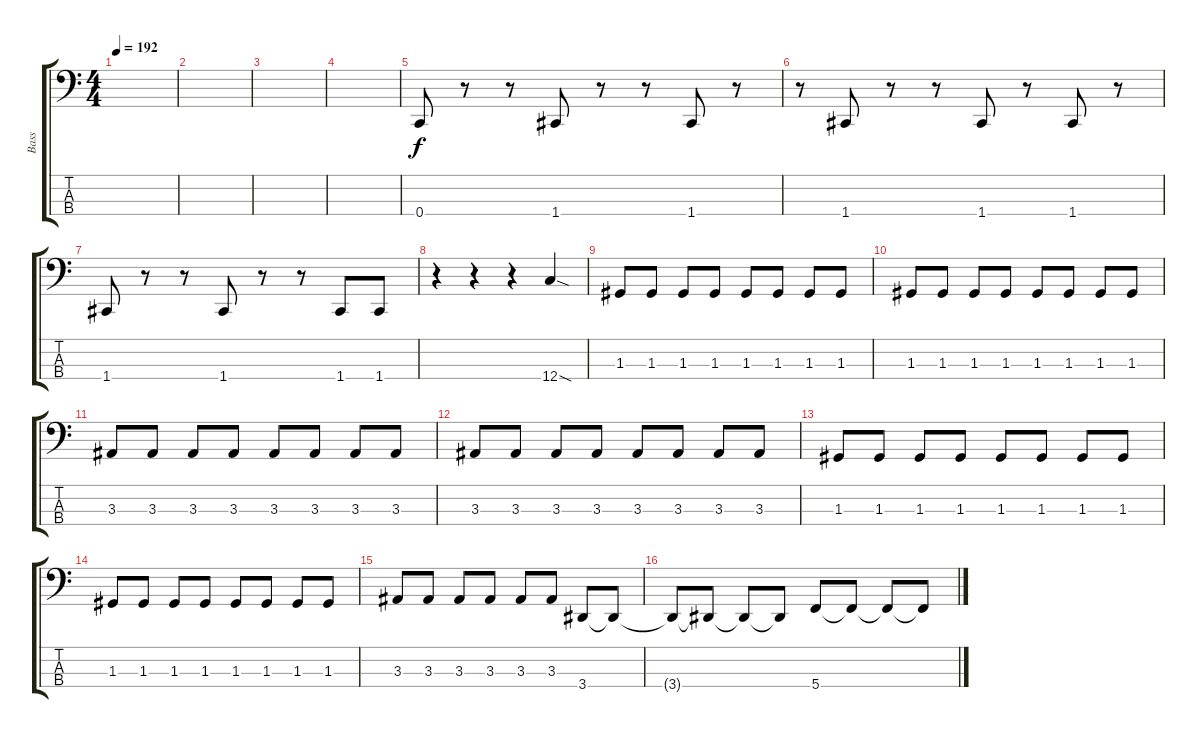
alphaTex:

\track ("Bass" "Bass") {instrument electricbassfinger}
\staff {score tabs}
\tuning (F2 C2 G1 C1) {hide}
\ts (4 4)
\tempo 192
\clef f4
\ks c
|
|
|
|
0.4.8 r.8 r.8 1.4.8 r.8 r.8 1.4.8 r.8 |
r.8 1.4.8 r.8 r.8 1.4.8 r.8 1.4.8 r.8 |
1.4.8 r.8 r.8 1.4.8 r.8 r.8 1.4.8 1.4.8 |
r.4 r.4 r.4 12.4{sod}.4 |
1.3.8 1.3.8 1.3.8 1.3.8 1.3.8 1.3.8 1.3.8 1.3.8 |
1.3.8 1.3.8 1.3.8 1.3.8 1.3.8 1.3.8 1.3.8 1.3.8 |
3.3.8 3.3.8 3.3.8 3.3.8 3.3.8 3.3.8 3.3.8 3.3.8 |
3.3.8 3.3.8 3.3.8 3.3.8 3.3.8 3.3.8 3.3.8 3.3.8 |
1.3.8 1.3.8 1.3.8 1.3.8 1.3.8 1.3.8 1.3.8 1.3.8 |
1.3.8 1.3.8 1.3.8 1.3.8 1.3.8 1.3.8 1.3.8 1.3.8 |
3.3.8 3.3.8 3.3.8 3.3.8 3.3.8 3.3.8 3.4.8 3.4{t}.8 |
3.4{t}.8 3.4{t}.8 3.4{t}.8 3.4{t}.8 5.4.8 5.4{t}.8 5.4{t}.8 5.4{t}.8
